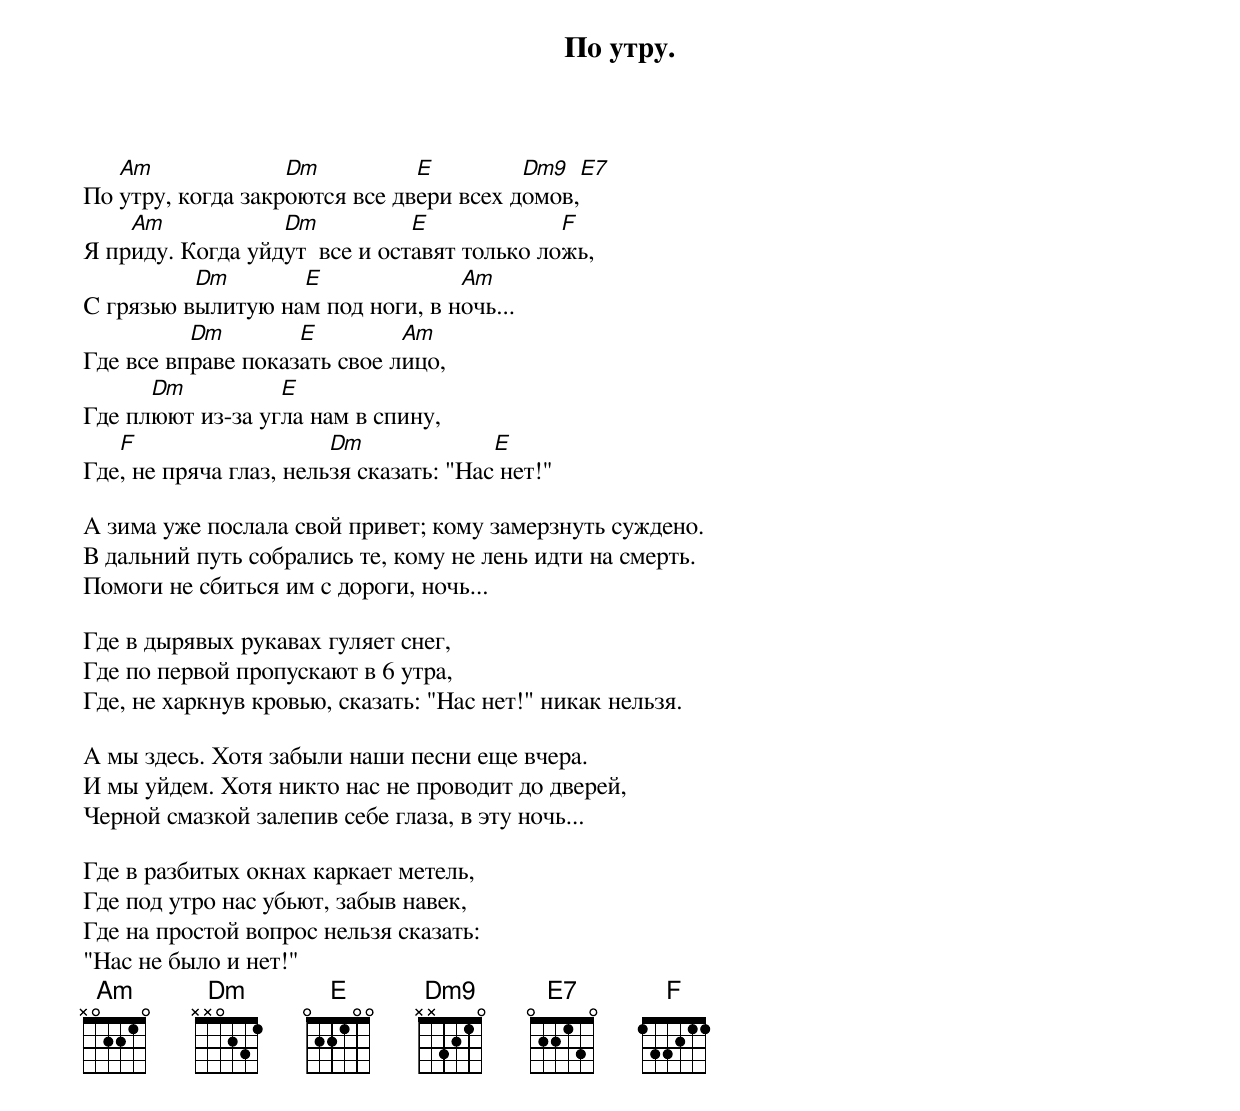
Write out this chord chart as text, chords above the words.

По утру.

   Am              Dm          E         Dm9  E7
По утру, когда закроются все двери всех домов,
    Am            Dm           E             F
Я приду. Когда уйдут  все и оставят только ложь,
          Dm       E              Am
С грязью вылитую нам под ноги, в ночь...
          Dm        E         Am
Где все вправе показать свое лицо,
      Dm          E
Где плюют из-за угла нам в спину,
   F                    Dm              E
Где, не пряча глаз, нельзя сказать: "Нас нет!"

А зима уже послала свой привет; кому замерзнуть суждено.
В дальний путь собрались те, кому не лень идти на смерть.
Помоги не сбиться им с дороги, ночь...

Где в дырявых рукавах гуляет снег,
Где по первой пропускают в 6 утра,
Где, не харкнув кровью, сказать: "Нас нет!" никак нельзя.

А мы здесь. Хотя забыли наши песни еще вчера.
И мы уйдем. Хотя никто нас не проводит до дверей,
Черной смазкой залепив себе глаза, в эту ночь...

Где в разбитых окнах каркает метель,
Где под утро нас убьют, забыв навек,
Где на простой вопрос нельзя сказать:
"Нас не было и нет!"
